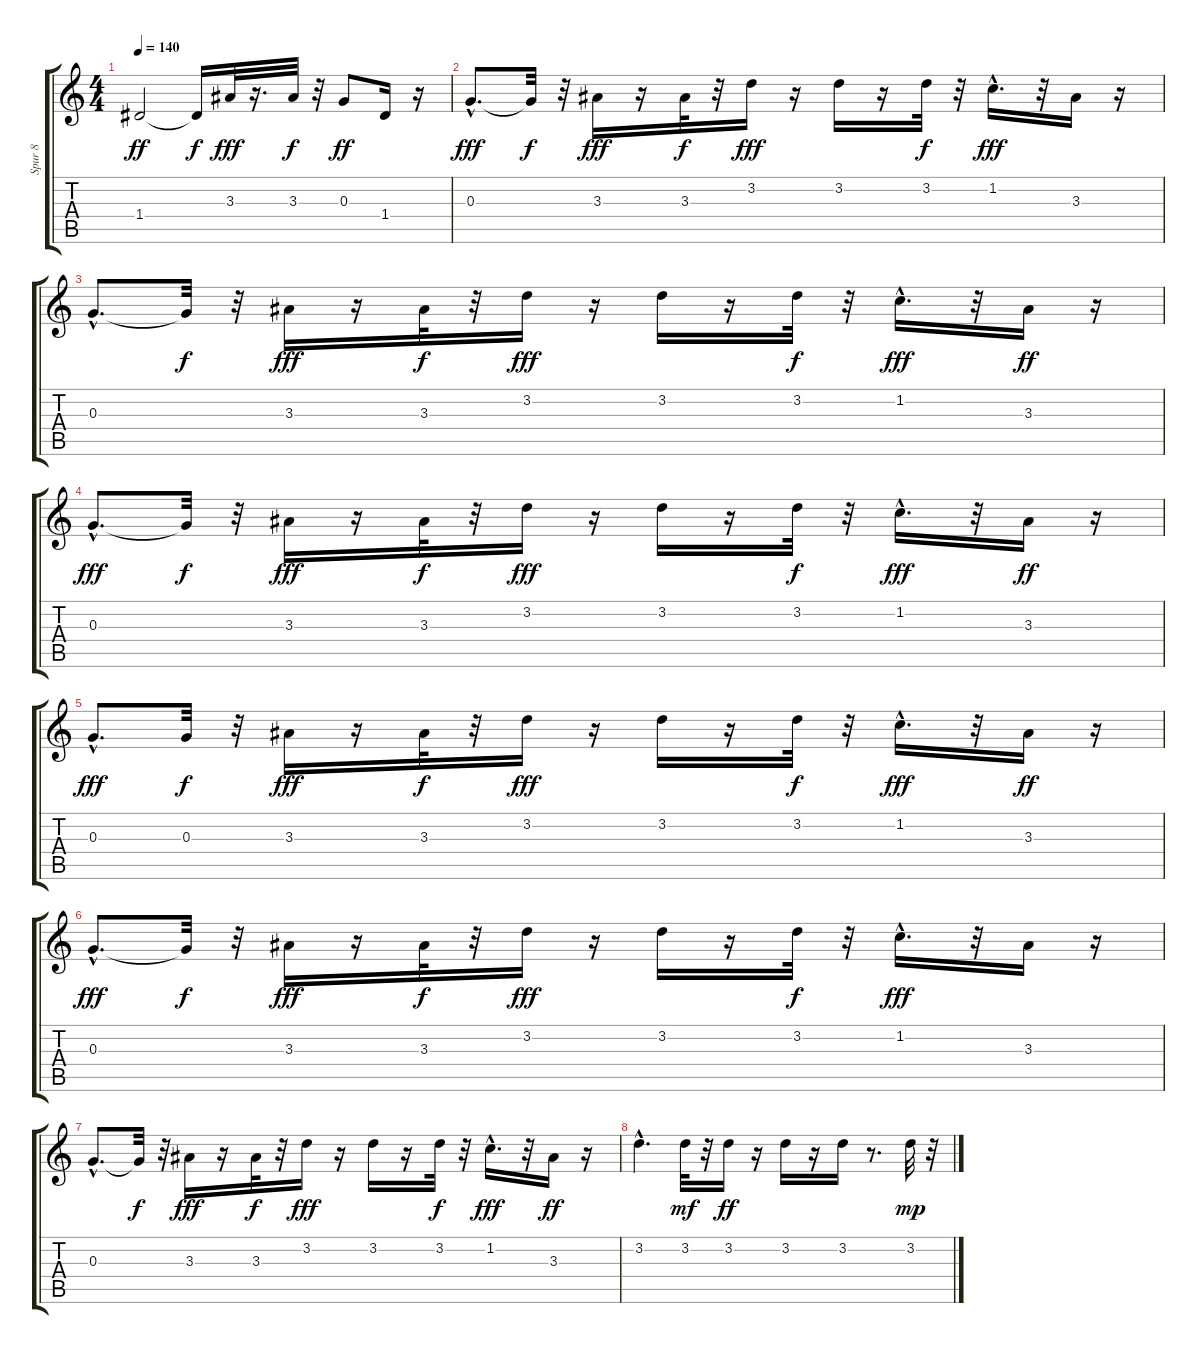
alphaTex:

\track ("Spur 8" "Spur 8") {instrument electricguitarmuted}
\staff {score tabs}
\tuning (E4 B3 G3 D3 A2 E2) {hide}
\ts (4 4)
\tempo 140
\clef g2
\ks c
1.4.2{dy ff} 1.4{t}.16{dy f} 3.3.32{dy fff} r.16{d} 3.3.32{dy f} r.32 0.3.8{dy ff} 1.4.16 r.16 |
0.3{hac}.8{d dy fff} 0.3{t}.32{dy f} r.32 3.3.16{dy fff} r.16 3.3.32{dy f} r.32 3.2.16{dy fff} r.16 3.2.16 r.16 3.2.32{dy f} r.32 1.2{hac}.16{d dy fff} r.32 3.3.16 r.16 |
0.3{hac}.8{d} 0.3{t}.32{dy f} r.32 3.3.16{dy fff} r.16 3.3.32{dy f} r.32 3.2.16{dy fff} r.16 3.2.16 r.16 3.2.32{dy f} r.32 1.2{hac}.16{d dy fff} r.32 3.3.16{dy ff} r.16 |
0.3{hac}.8{d dy fff} 0.3{t}.32{dy f} r.32 3.3.16{dy fff} r.16 3.3.32{dy f} r.32 3.2.16{dy fff} r.16 3.2.16 r.16 3.2.32{dy f} r.32 1.2{hac}.16{d dy fff} r.32 3.3.16{dy ff} r.16 |
0.3{hac}.8{d dy fff} 0.3.32{dy f} r.32 3.3.16{dy fff} r.16 3.3.32{dy f} r.32 3.2.16{dy fff} r.16 3.2.16 r.16 3.2.32{dy f} r.32 1.2{hac}.16{d dy fff} r.32 3.3.16{dy ff} r.16 |
0.3{hac}.8{d dy fff} 0.3{t}.32{dy f} r.32 3.3.16{dy fff} r.16 3.3.32{dy f} r.32 3.2.16{dy fff} r.16 3.2.16 r.16 3.2.32{dy f} r.32 1.2{hac}.16{d dy fff} r.32 3.3.16 r.16 |
0.3{hac}.8{d} 0.3{t}.32{dy f} r.32 3.3.16{dy fff} r.16 3.3.32{dy f} r.32 3.2.16{dy fff} r.16 3.2.16 r.16 3.2.32{dy f} r.32 1.2{hac}.16{d dy fff} r.32 3.3.16{dy ff} r.16 |
3.2{hac}.4{d} 3.2.32{dy mf} r.32 3.2.16{dy ff} r.16 3.2.16 r.16 3.2.16 r.8{d} 3.2.32{dy mp} r.32
